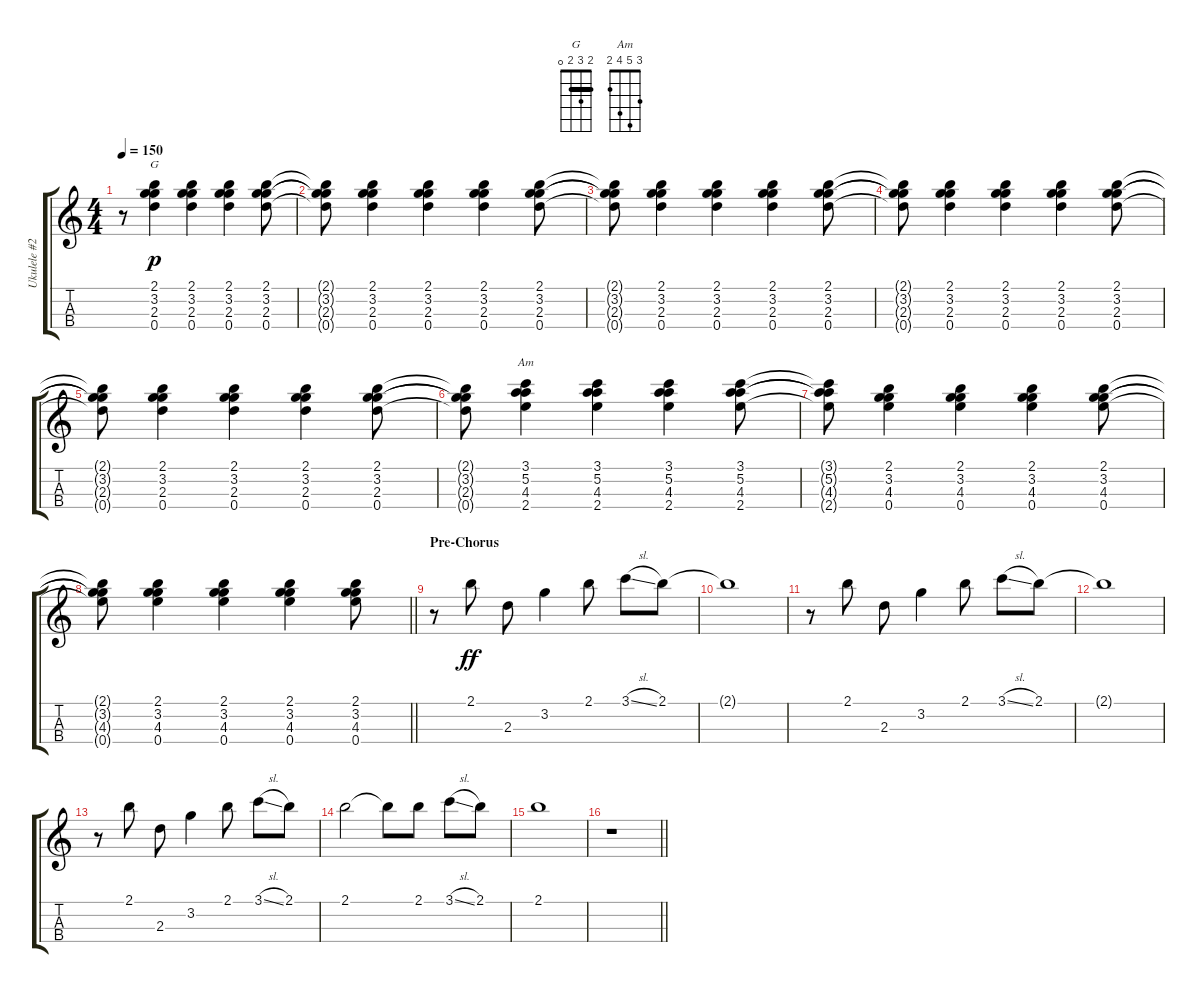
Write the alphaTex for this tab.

\track ("Ukulele #2" "Ukulele #2") {instrument acousticguitarnylon}
\staff {score tabs}
\tuning (A4 E4 C4 G4) {hide}
\chord ("G" 2 3 2 0) {barre 2}
\chord ("Am" 3 5 4 2)
\ts (4 4)
\tempo 150
\clef g2
\ks c
r.8{dy p} (2.1 3.2 2.3 0.4).4{ch "G"} (2.1 3.2 2.3 0.4).4 (2.1 3.2 2.3 0.4).4 (2.1 3.2 2.3 0.4).8 |
(2.1{t} 3.2{t} 2.3{t} 0.4{t}).8 (2.1 3.2 2.3 0.4).4 (2.1 3.2 2.3 0.4).4 (2.1 3.2 2.3 0.4).4 (2.1 3.2 2.3 0.4).8 |
(2.1{t} 3.2{t} 2.3{t} 0.4{t}).8 (2.1 3.2 2.3 0.4).4 (2.1 3.2 2.3 0.4).4 (2.1 3.2 2.3 0.4).4 (2.1 3.2 2.3 0.4).8 |
(2.1{t} 3.2{t} 2.3{t} 0.4{t}).8 (2.1 3.2 2.3 0.4).4 (2.1 3.2 2.3 0.4).4 (2.1 3.2 2.3 0.4).4 (2.1 3.2 2.3 0.4).8 |
(2.1{t} 3.2{t} 2.3{t} 0.4{t}).8 (2.1 3.2 2.3 0.4).4 (2.1 3.2 2.3 0.4).4 (2.1 3.2 2.3 0.4).4 (2.1 3.2 2.3 0.4).8 |
(2.1{t} 3.2{t} 2.3{t} 0.4{t}).8 (3.1 5.2 4.3 2.4).4{ch "Am"} (3.1 5.2 4.3 2.4).4 (3.1 5.2 4.3 2.4).4 (3.1 5.2 4.3 2.4).8 |
(3.1{t} 5.2{t} 4.3{t} 2.4{t}).8 (2.1 3.2 4.3 0.4).4 (2.1 3.2 4.3 0.4).4 (2.1 3.2 4.3 0.4).4 (2.1 3.2 4.3 0.4).8 |
\barLineRight lightlight
(2.1{t} 3.2{t} 4.3{t} 0.4{t}).8 (2.1 3.2 4.3 0.4).4 (2.1 3.2 4.3 0.4).4 (2.1 3.2 4.3 0.4).4 (2.1 3.2 4.3 0.4).8 |
\section ("" "Pre-Chorus")
r.8 2.1.8{dy ff} 2.3.8 3.2.4 2.1.8 3.1{sl}.8 2.1.8 |
2.1{t}.1 |
r.8 2.1.8 2.3.8 3.2.4 2.1.8 3.1{sl}.8 2.1.8 |
2.1{t}.1 |
r.8 2.1.8 2.3.8 3.2.4 2.1.8 3.1{sl}.8 2.1.8 |
2.1.2 2.1{t}.8 2.1.8 3.1{sl}.8 2.1.8 |
2.1.1 |
\barLineRight lightlight
r.1
